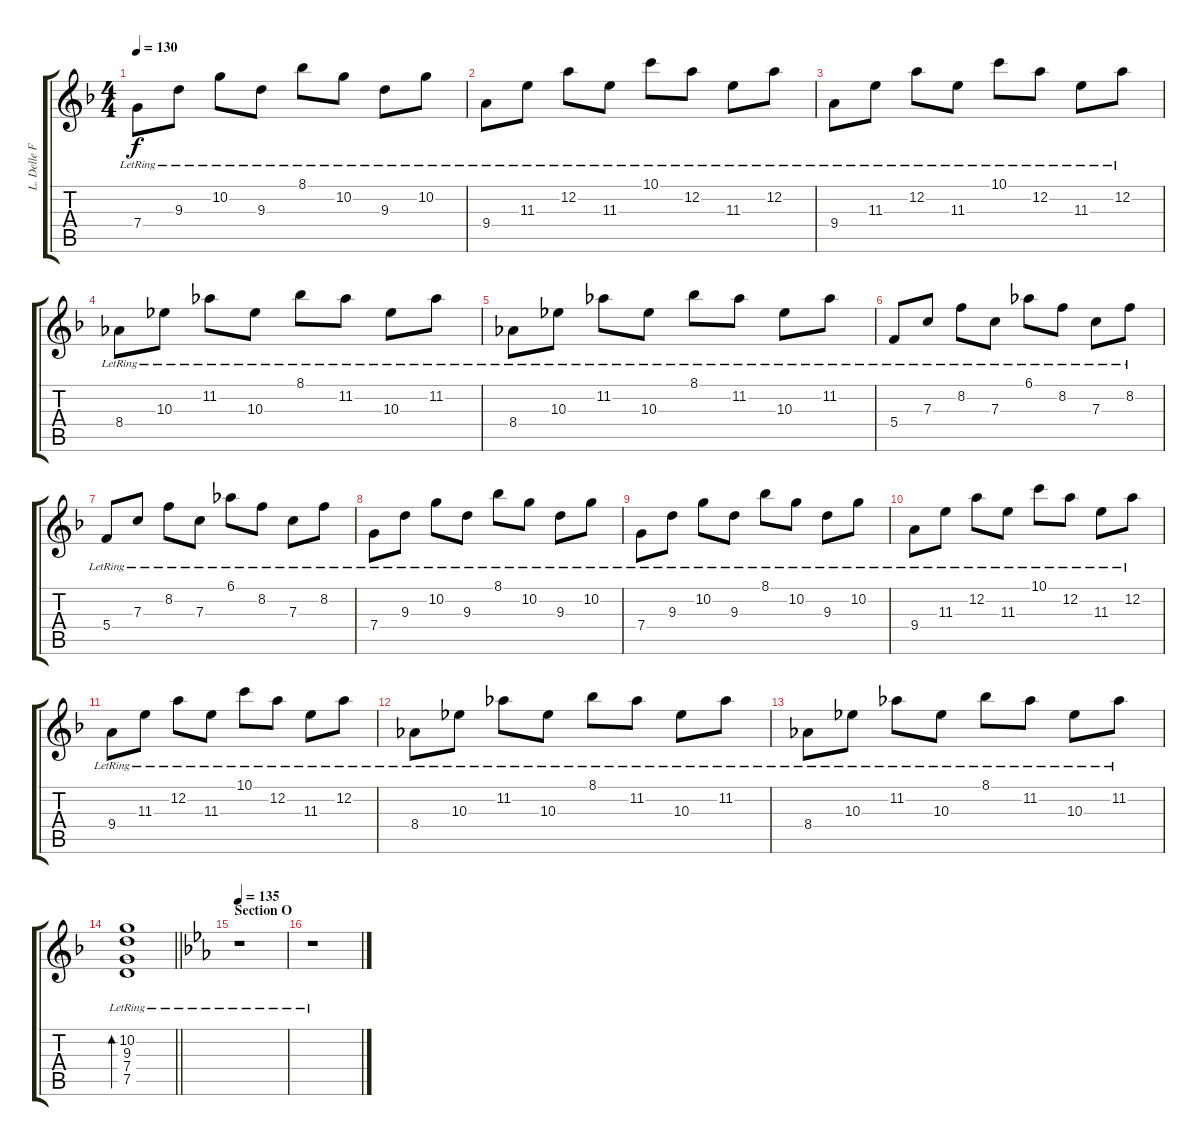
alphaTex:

\track ("L. Delle Fave (Clean Guitar L)" "L. Delle F") {instrument electricguitarclean}
\staff {score tabs}
\tuning (D4 A3 F3 C3 G2 D2) {hide}
\ts (4 4)
\tempo 130
\clef g2
\ks dminor
7.4{lr}.8{dy f} 9.3{lr}.8 10.2{lr}.8 9.3{lr}.8 8.1{lr}.8 10.2{lr}.8 9.3{lr}.8 10.2{lr}.8 |
9.4{lr}.8 11.3{lr}.8 12.2{lr}.8 11.3{lr}.8 10.1{lr}.8 12.2{lr}.8 11.3{lr}.8 12.2{lr}.8 |
9.4{lr}.8 11.3{lr}.8 12.2{lr}.8 11.3{lr}.8 10.1{lr}.8 12.2{lr}.8 11.3{lr}.8 12.2{lr}.8 |
8.4{lr}.8 10.3{lr}.8 11.2{lr}.8 10.3{lr}.8 8.1{lr}.8 11.2{lr}.8 10.3{lr}.8 11.2{lr}.8 |
8.4{lr}.8 10.3{lr}.8 11.2{lr}.8 10.3{lr}.8 8.1{lr}.8 11.2{lr}.8 10.3{lr}.8 11.2{lr}.8 |
5.4{lr}.8 7.3{lr}.8 8.2{lr}.8 7.3{lr}.8 6.1{lr}.8 8.2{lr}.8 7.3{lr}.8 8.2{lr}.8 |
5.4{lr}.8 7.3{lr}.8 8.2{lr}.8 7.3{lr}.8 6.1{lr}.8 8.2{lr}.8 7.3{lr}.8 8.2{lr}.8 |
7.4{lr}.8 9.3{lr}.8 10.2{lr}.8 9.3{lr}.8 8.1{lr}.8 10.2{lr}.8 9.3{lr}.8 10.2{lr}.8 |
7.4{lr}.8 9.3{lr}.8 10.2{lr}.8 9.3{lr}.8 8.1{lr}.8 10.2{lr}.8 9.3{lr}.8 10.2{lr}.8 |
9.4{lr}.8 11.3{lr}.8 12.2{lr}.8 11.3{lr}.8 10.1{lr}.8 12.2{lr}.8 11.3{lr}.8 12.2{lr}.8 |
9.4{lr}.8 11.3{lr}.8 12.2{lr}.8 11.3{lr}.8 10.1{lr}.8 12.2{lr}.8 11.3{lr}.8 12.2{lr}.8 |
8.4{lr}.8 10.3{lr}.8 11.2{lr}.8 10.3{lr}.8 8.1{lr}.8 11.2{lr}.8 10.3{lr}.8 11.2{lr}.8 |
8.4{lr}.8 10.3{lr}.8 11.2{lr}.8 10.3{lr}.8 8.1{lr}.8 11.2{lr}.8 10.3{lr}.8 11.2{lr}.8 |
\barLineRight lightlight
(10.2{lr} 9.3{lr} 7.4{lr} 7.5{lr}).1{bd 480} |
\section ("" "Section O")
\tempo 135
\ks cminor
r.1 |
r.1
